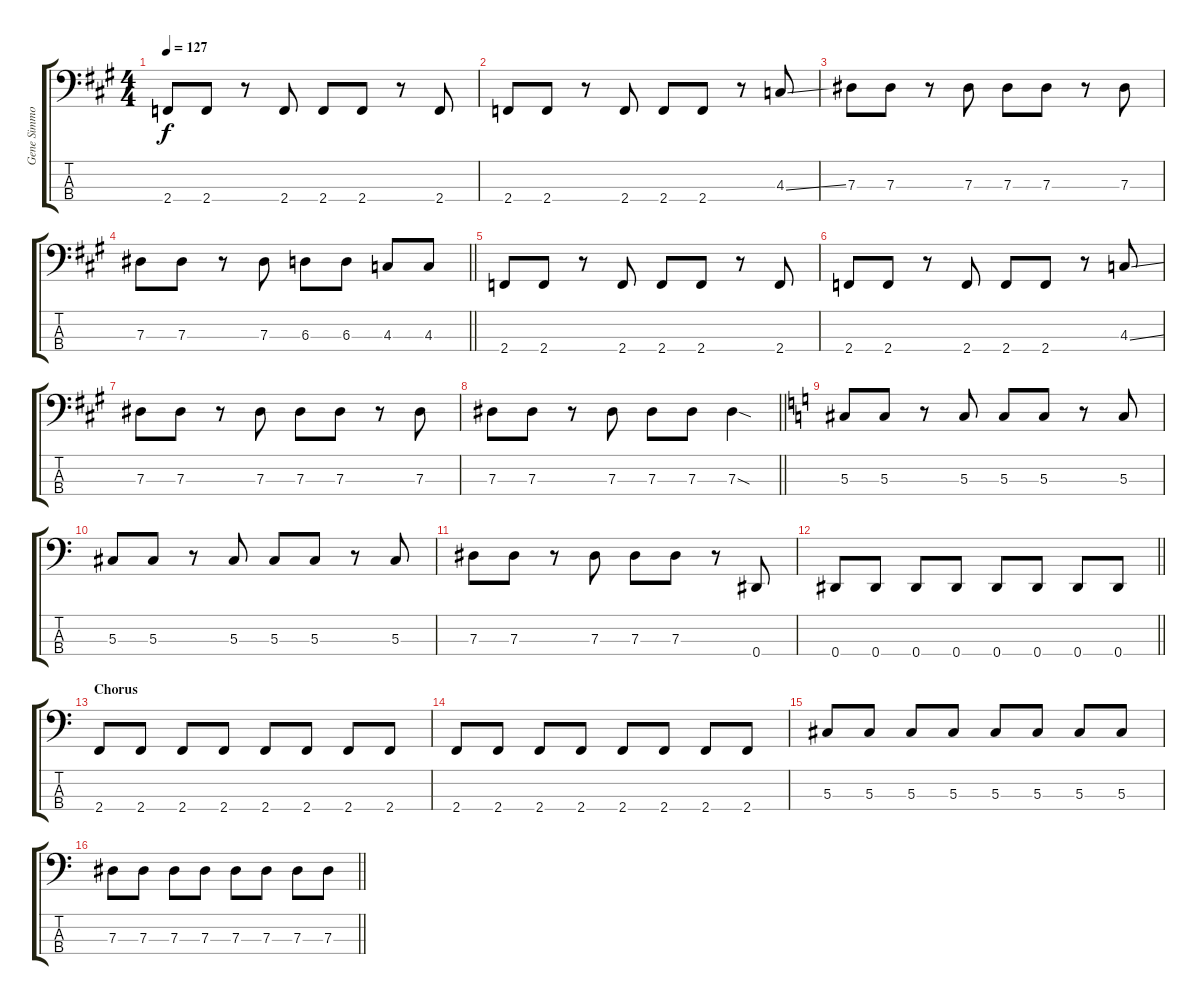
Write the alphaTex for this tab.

\track ("Gene Simmons (Bass)" "Gene Simmo") {instrument electricbasspick}
\staff {score tabs}
\tuning (Gb2 Db2 Ab1 Eb1) {hide}
\ts (4 4)
\tempo 127
\clef f4
\ks a
2.4.8{dy f} 2.4.8 r.8 2.4.8 2.4.8 2.4.8 r.8 2.4.8 |
2.4.8 2.4.8 r.8 2.4.8 2.4.8 2.4.8 r.8 4.3{ss}.8 |
7.3.8 7.3.8 r.8 7.3.8 7.3.8 7.3.8 r.8 7.3.8 |
\barLineRight lightlight
7.3.8 7.3.8 r.8 7.3.8 6.3.8 6.3.8 4.3.8 4.3.8 |
2.4.8 2.4.8 r.8 2.4.8 2.4.8 2.4.8 r.8 2.4.8 |
2.4.8 2.4.8 r.8 2.4.8 2.4.8 2.4.8 r.8 4.3{ss}.8 |
7.3.8 7.3.8 r.8 7.3.8 7.3.8 7.3.8 r.8 7.3.8 |
\barLineRight lightlight
7.3.8 7.3.8 r.8 7.3.8 7.3.8 7.3.8 7.3{sod}.4 |
\ks c
5.3.8 5.3.8 r.8 5.3.8 5.3.8 5.3.8 r.8 5.3.8 |
5.3.8 5.3.8 r.8 5.3.8 5.3.8 5.3.8 r.8 5.3.8 |
7.3.8 7.3.8 r.8 7.3.8 7.3.8 7.3.8 r.8 0.4.8 |
\barLineRight lightlight
0.4.8 0.4.8 0.4.8 0.4.8 0.4.8 0.4.8 0.4.8 0.4.8 |
\section ("" "Chorus")
2.4.8 2.4.8 2.4.8 2.4.8 2.4.8 2.4.8 2.4.8 2.4.8 |
2.4.8 2.4.8 2.4.8 2.4.8 2.4.8 2.4.8 2.4.8 2.4.8 |
5.3.8 5.3.8 5.3.8 5.3.8 5.3.8 5.3.8 5.3.8 5.3.8 |
\barLineRight lightlight
7.3.8 7.3.8 7.3.8 7.3.8 7.3.8 7.3.8 7.3.8 7.3.8
